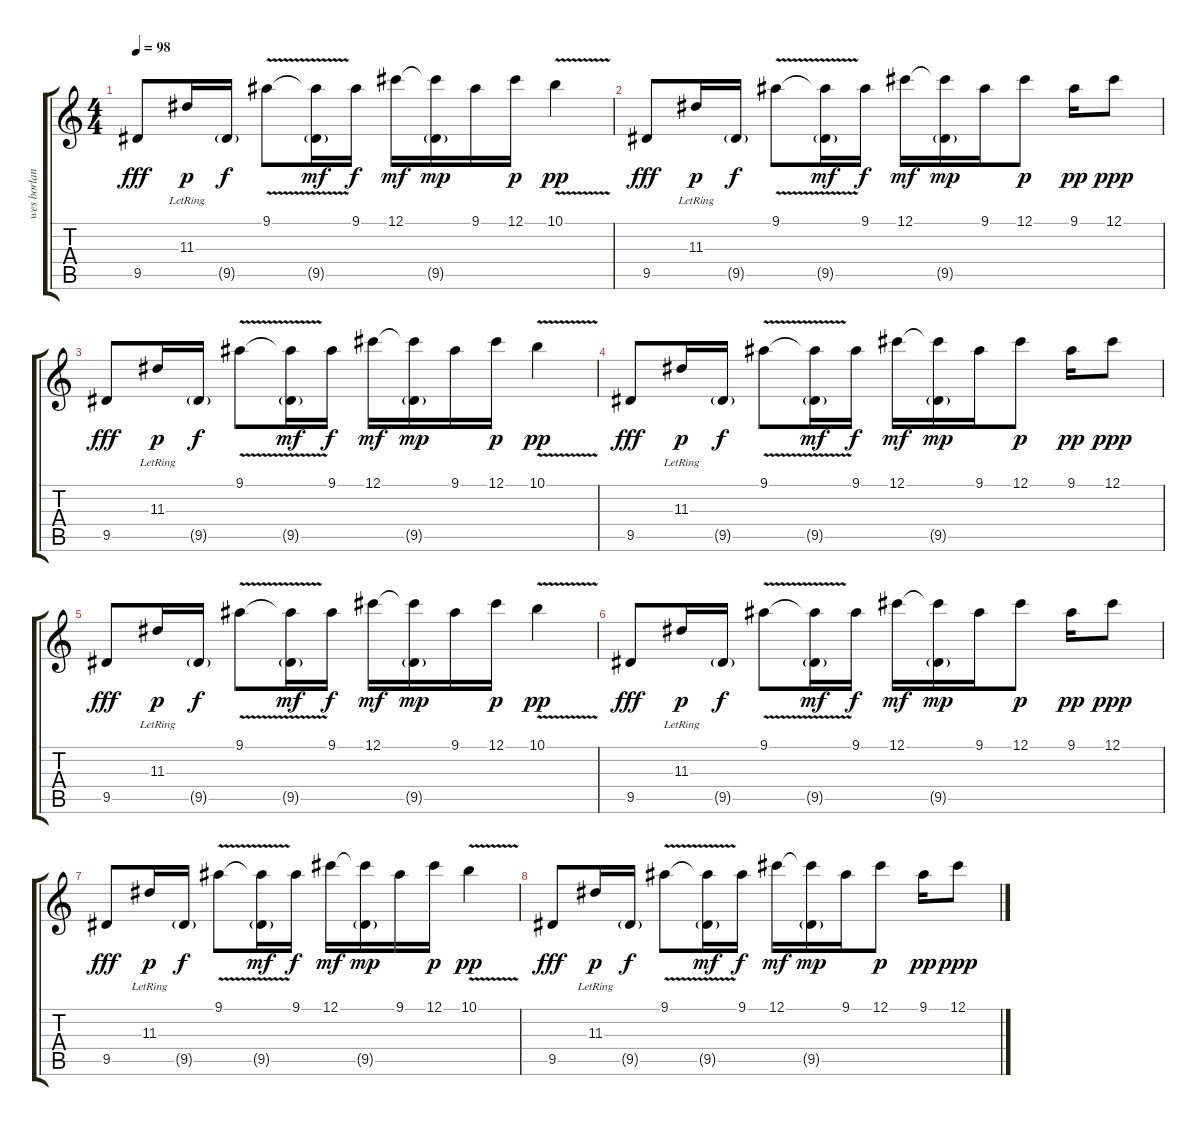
\track ("wes borland" "wes borlan") {instrument distortionguitar}
\staff {score tabs}
\tuning (Db4 Ab3 E3 B2 Gb2 Db2) {hide}
\ts (4 4)
\tempo 98
\clef g2
\ks c
9.5.8{dy fff} 11.3{lr}.16{dy p} 9.5{g}.16{dy f} 9.1{v}.8 (9.1{t} 9.5{g}).16{dy mf} 9.1.16{dy f} 12.1.16{dy mf} (12.1{t} 9.5{g}).16{dy mp} 9.1.16 12.1.16{dy p} 10.1{v}.4{dy pp} |
9.5.8{dy fff} 11.3{lr}.16{dy p} 9.5{g}.16{dy f} 9.1{v}.8 (9.1{t} 9.5{g}).16{dy mf} 9.1.16{dy f} 12.1.16{dy mf} (12.1{t} 9.5{g}).16{dy mp} 9.1.16 12.1.8{dy p} 9.1.16{dy pp} 12.1.8{dy ppp} |
9.5.8{dy fff} 11.3{lr}.16{dy p} 9.5{g}.16{dy f} 9.1{v}.8 (9.1{t} 9.5{g}).16{dy mf} 9.1.16{dy f} 12.1.16{dy mf} (12.1{t} 9.5{g}).16{dy mp} 9.1.16 12.1.16{dy p} 10.1{v}.4{dy pp} |
9.5.8{dy fff} 11.3{lr}.16{dy p} 9.5{g}.16{dy f} 9.1{v}.8 (9.1{t} 9.5{g}).16{dy mf} 9.1.16{dy f} 12.1.16{dy mf} (12.1{t} 9.5{g}).16{dy mp} 9.1.16 12.1.8{dy p} 9.1.16{dy pp} 12.1.8{dy ppp} |
9.5.8{dy fff} 11.3{lr}.16{dy p} 9.5{g}.16{dy f} 9.1{v}.8 (9.1{t} 9.5{g}).16{dy mf} 9.1.16{dy f} 12.1.16{dy mf} (12.1{t} 9.5{g}).16{dy mp} 9.1.16 12.1.16{dy p} 10.1{v}.4{dy pp} |
9.5.8{dy fff instrument acousticguitarnylon} 11.3{lr}.16{dy p} 9.5{g}.16{dy f} 9.1{v}.8 (9.1{t} 9.5{g}).16{dy mf} 9.1.16{dy f} 12.1.16{dy mf} (12.1{t} 9.5{g}).16{dy mp} 9.1.16 12.1.8{dy p} 9.1.16{dy pp} 12.1.8{dy ppp} |
9.5.8{dy fff} 11.3{lr}.16{dy p} 9.5{g}.16{dy f} 9.1{v}.8 (9.1{t} 9.5{g}).16{dy mf} 9.1.16{dy f} 12.1.16{dy mf} (12.1{t} 9.5{g}).16{dy mp} 9.1.16 12.1.16{dy p} 10.1{v}.4{dy pp} |
9.5.8{dy fff} 11.3{lr}.16{dy p} 9.5{g}.16{dy f} 9.1{v}.8 (9.1{t} 9.5{g}).16{dy mf} 9.1.16{dy f} 12.1.16{dy mf} (12.1{t} 9.5{g}).16{dy mp} 9.1.16 12.1.8{dy p} 9.1.16{dy pp} 12.1.8{dy ppp}
